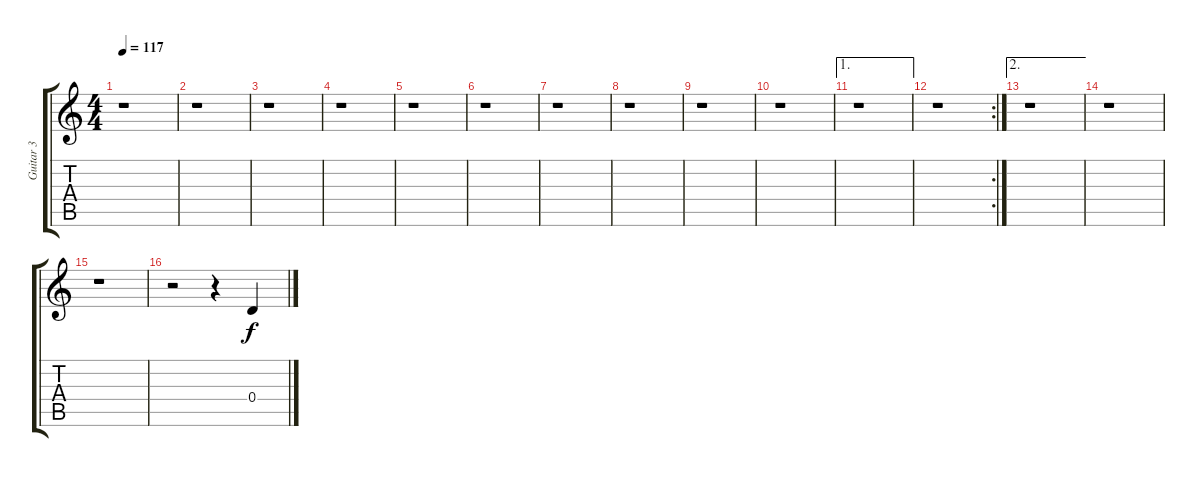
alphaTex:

\track ("Guitar 3" "Guitar 3") {instrument electricguitarclean}
\staff {score tabs}
\tuning (E4 B3 G3 D3 A2 D2) {hide}
\ts (4 4)
\tempo 117
\clef g2
\ks c
r.1{dy f} |
r.1 |
r.1 |
r.1 |
r.1 |
r.1 |
r.1 |
r.1 |
r.1 |
r.1 |
\ae 1
r.1 |
\rc 2
r.1 |
\ae 2
r.1 |
r.1 |
r.1 |
r.2 r.4 0.4.4
